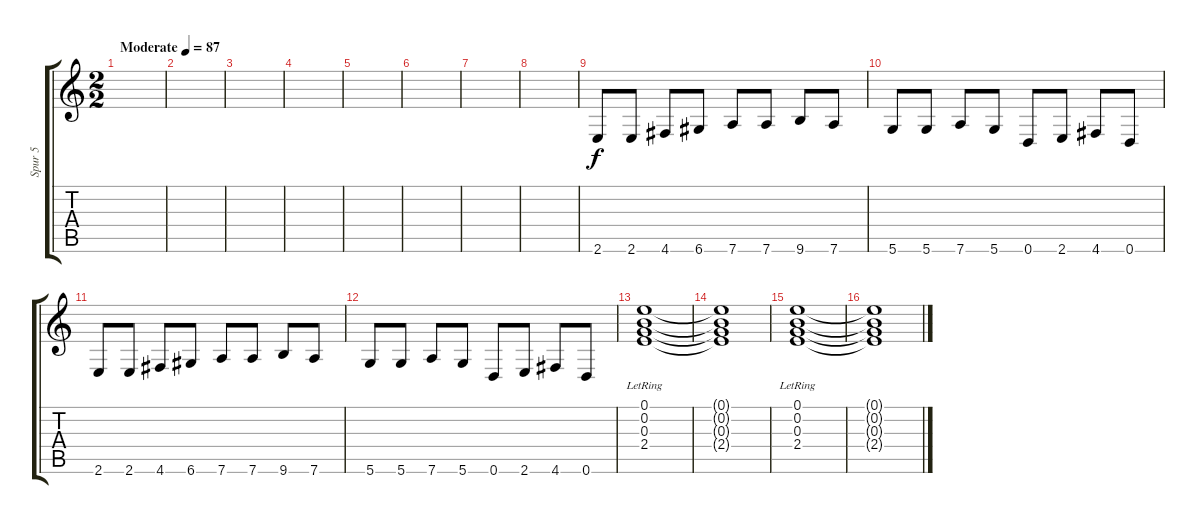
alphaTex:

\track ("Spur 5" "Spur 5") {instrument distortionguitar}
\staff {score tabs}
\tuning (E4 B3 G3 D3 A2 D2) {hide}
\ts (2 2)
\tempo (87 "Moderate")
\clef g2
\ks c
|
|
|
|
|
|
|
|
2.6.8 2.6.8 4.6.8 6.6.8 7.6.8 7.6.8 9.6.8 7.6.8 |
5.6.8 5.6.8 7.6.8 5.6.8 0.6.8 2.6.8 4.6.8 0.6.8 |
2.6.8 2.6.8 4.6.8 6.6.8 7.6.8 7.6.8 9.6.8 7.6.8 |
5.6.8 5.6.8 7.6.8 5.6.8 0.6.8 2.6.8 4.6.8 0.6.8 |
(0.1{lr} 0.2{lr} 0.3{lr} 2.4{lr}).1 |
(0.1{t} 0.2{t} 0.3{t} 2.4{t}).1 |
(0.1{lr} 0.2{lr} 0.3{lr} 2.4{lr}).1 |
(0.1{t} 0.2{t} 0.3{t} 2.4{t}).1
